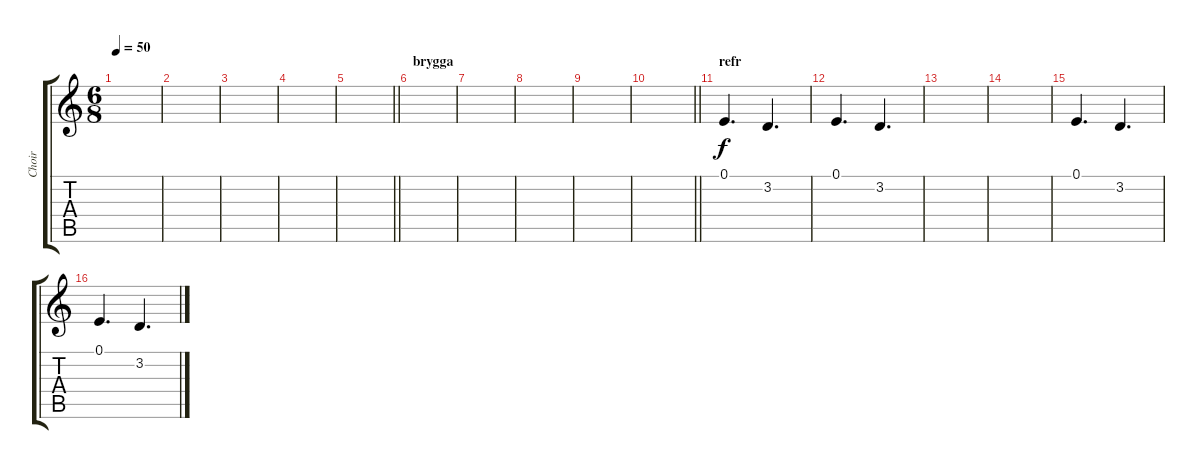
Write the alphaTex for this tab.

\track ("Choir " "Choir ") {instrument choiraahs}
\staff {score tabs}
\tuning (E4 B3 G3 D3 A2 E2) {hide}
\ts (6 8)
\tempo 50
\clef g2
\ks c
|
|
|
|
\barLineRight lightlight
|
\section ("" "brygga")
|
|
|
|
\barLineRight lightlight
|
\section ("" "refr")
0.1.4{d} 3.2.4{d} |
0.1.4{d} 3.2.4{d} |
|
|
0.1.4{d} 3.2.4{d} |
0.1.4{d} 3.2.4{d}
